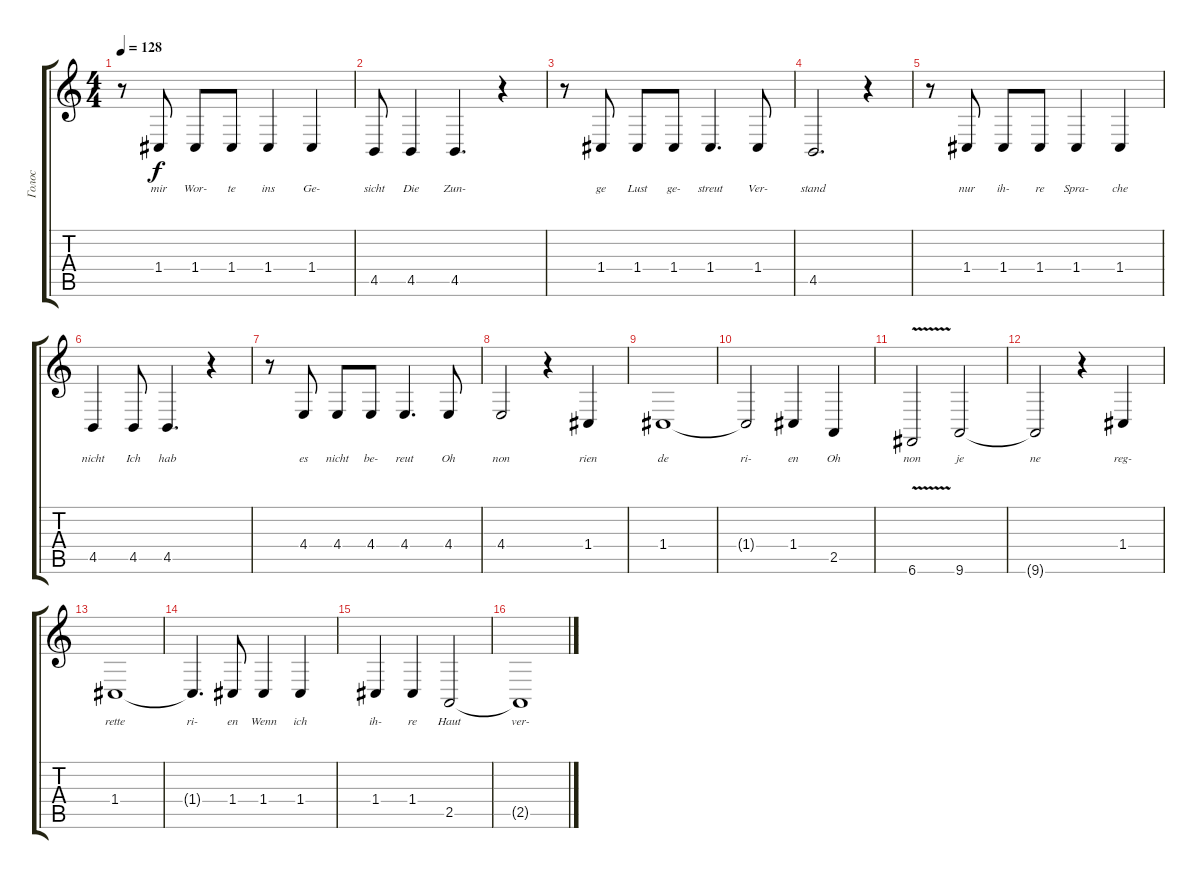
\track ("Голос" "Голос") {instrument lead6voice}
\staff {score tabs}
\tuning (D4 A3 F3 C3 G2 C2) {hide}
\ts (4 4)
\tempo 128
\clef g2
\ks c
r.8{dy f} 1.4.8{lyrics (0 "mir") lyrics (1 "") lyrics (2 "") lyrics (3 "") lyrics (4 "")} 1.4.8{lyrics (0 "Wor-") lyrics (1 "") lyrics (2 "") lyrics (3 "") lyrics (4 "")} 1.4.8{lyrics (0 "te") lyrics (1 "") lyrics (2 "") lyrics (3 "") lyrics (4 "")} 1.4.4{lyrics (0 "ins") lyrics (1 "") lyrics (2 "") lyrics (3 "") lyrics (4 "")} 1.4.4{lyrics (0 "Ge-") lyrics (1 "") lyrics (2 "") lyrics (3 "") lyrics (4 "")} |
4.5.8{lyrics (0 "sicht") lyrics (1 "") lyrics (2 "") lyrics (3 "") lyrics (4 "")} 4.5.4{lyrics (0 "Die") lyrics (1 "") lyrics (2 "") lyrics (3 "") lyrics (4 "")} 4.5.4{d lyrics (0 "Zun-") lyrics (1 "") lyrics (2 "") lyrics (3 "") lyrics (4 "")} r.4 |
r.8 1.4.8{lyrics (0 "ge") lyrics (1 "") lyrics (2 "") lyrics (3 "") lyrics (4 "")} 1.4.8{lyrics (0 "Lust") lyrics (1 "") lyrics (2 "") lyrics (3 "") lyrics (4 "")} 1.4.8{lyrics (0 "ge-") lyrics (1 "") lyrics (2 "") lyrics (3 "") lyrics (4 "")} 1.4.4{d lyrics (0 "streut") lyrics (1 "") lyrics (2 "") lyrics (3 "") lyrics (4 "")} 1.4.8{lyrics (0 "Ver-") lyrics (1 "") lyrics (2 "") lyrics (3 "") lyrics (4 "")} |
4.5.2{d lyrics (0 "stand") lyrics (1 "") lyrics (2 "") lyrics (3 "") lyrics (4 "")} r.4 |
r.8 1.4.8{lyrics (0 "nur") lyrics (1 "") lyrics (2 "") lyrics (3 "") lyrics (4 "")} 1.4.8{lyrics (0 "ih-") lyrics (1 "") lyrics (2 "") lyrics (3 "") lyrics (4 "")} 1.4.8{lyrics (0 "re") lyrics (1 "") lyrics (2 "") lyrics (3 "") lyrics (4 "")} 1.4.4{lyrics (0 "Spra-") lyrics (1 "") lyrics (2 "") lyrics (3 "") lyrics (4 "")} 1.4.4{lyrics (0 "che") lyrics (1 "") lyrics (2 "") lyrics (3 "") lyrics (4 "")} |
4.5.4{lyrics (0 "nicht") lyrics (1 "") lyrics (2 "") lyrics (3 "") lyrics (4 "")} 4.5.8{lyrics (0 "Ich") lyrics (1 "") lyrics (2 "") lyrics (3 "") lyrics (4 "")} 4.5.4{d lyrics (0 "hab") lyrics (1 "") lyrics (2 "") lyrics (3 "") lyrics (4 "")} r.4 |
r.8 4.4.8{lyrics (0 "es") lyrics (1 "") lyrics (2 "") lyrics (3 "") lyrics (4 "")} 4.4.8{lyrics (0 "nicht") lyrics (1 "") lyrics (2 "") lyrics (3 "") lyrics (4 "")} 4.4.8{lyrics (0 "be-") lyrics (1 "") lyrics (2 "") lyrics (3 "") lyrics (4 "")} 4.4.4{d lyrics (0 "reut") lyrics (1 "") lyrics (2 "") lyrics (3 "") lyrics (4 "")} 4.4.8{lyrics (0 "Oh") lyrics (1 "") lyrics (2 "") lyrics (3 "") lyrics (4 "")} |
4.4.2{lyrics (0 "non") lyrics (1 "") lyrics (2 "") lyrics (3 "") lyrics (4 "")} r.4 1.4.4{lyrics (0 "rien") lyrics (1 "") lyrics (2 "") lyrics (3 "") lyrics (4 "")} |
1.4.1{lyrics (0 "de") lyrics (1 "") lyrics (2 "") lyrics (3 "") lyrics (4 "")} |
1.4{t}.2{lyrics (0 "ri-") lyrics (1 "") lyrics (2 "") lyrics (3 "") lyrics (4 "")} 1.4.4{lyrics (0 "en") lyrics (1 "") lyrics (2 "") lyrics (3 "") lyrics (4 "")} 2.5.4{lyrics (0 "Oh") lyrics (1 "") lyrics (2 "") lyrics (3 "") lyrics (4 "")} |
6.6{v}.2{lyrics (0 "non") lyrics (1 "") lyrics (2 "") lyrics (3 "") lyrics (4 "")} 9.6.2{lyrics (0 "je") lyrics (1 "") lyrics (2 "") lyrics (3 "") lyrics (4 "")} |
9.6{t}.2{lyrics (0 "ne") lyrics (1 "") lyrics (2 "") lyrics (3 "") lyrics (4 "")} r.4 1.4.4{lyrics (0 "reg-") lyrics (1 "") lyrics (2 "") lyrics (3 "") lyrics (4 "")} |
1.4.1{lyrics (0 "rette") lyrics (1 "") lyrics (2 "") lyrics (3 "") lyrics (4 "")} |
1.4{t}.4{d lyrics (0 "ri-") lyrics (1 "") lyrics (2 "") lyrics (3 "") lyrics (4 "")} 1.4.8{lyrics (0 "en") lyrics (1 "") lyrics (2 "") lyrics (3 "") lyrics (4 "")} 1.4.4{lyrics (0 "Wenn") lyrics (1 "") lyrics (2 "") lyrics (3 "") lyrics (4 "")} 1.4.4{lyrics (0 "ich") lyrics (1 "") lyrics (2 "") lyrics (3 "") lyrics (4 "")} |
1.4.4{lyrics (0 "ih-") lyrics (1 "") lyrics (2 "") lyrics (3 "") lyrics (4 "")} 1.4.4{lyrics (0 "re") lyrics (1 "") lyrics (2 "") lyrics (3 "") lyrics (4 "")} 2.5.2{lyrics (0 "Haut") lyrics (1 "") lyrics (2 "") lyrics (3 "") lyrics (4 "")} |
2.5{t}.1{lyrics (0 "ver-") lyrics (1 "") lyrics (2 "") lyrics (3 "") lyrics (4 "")}
